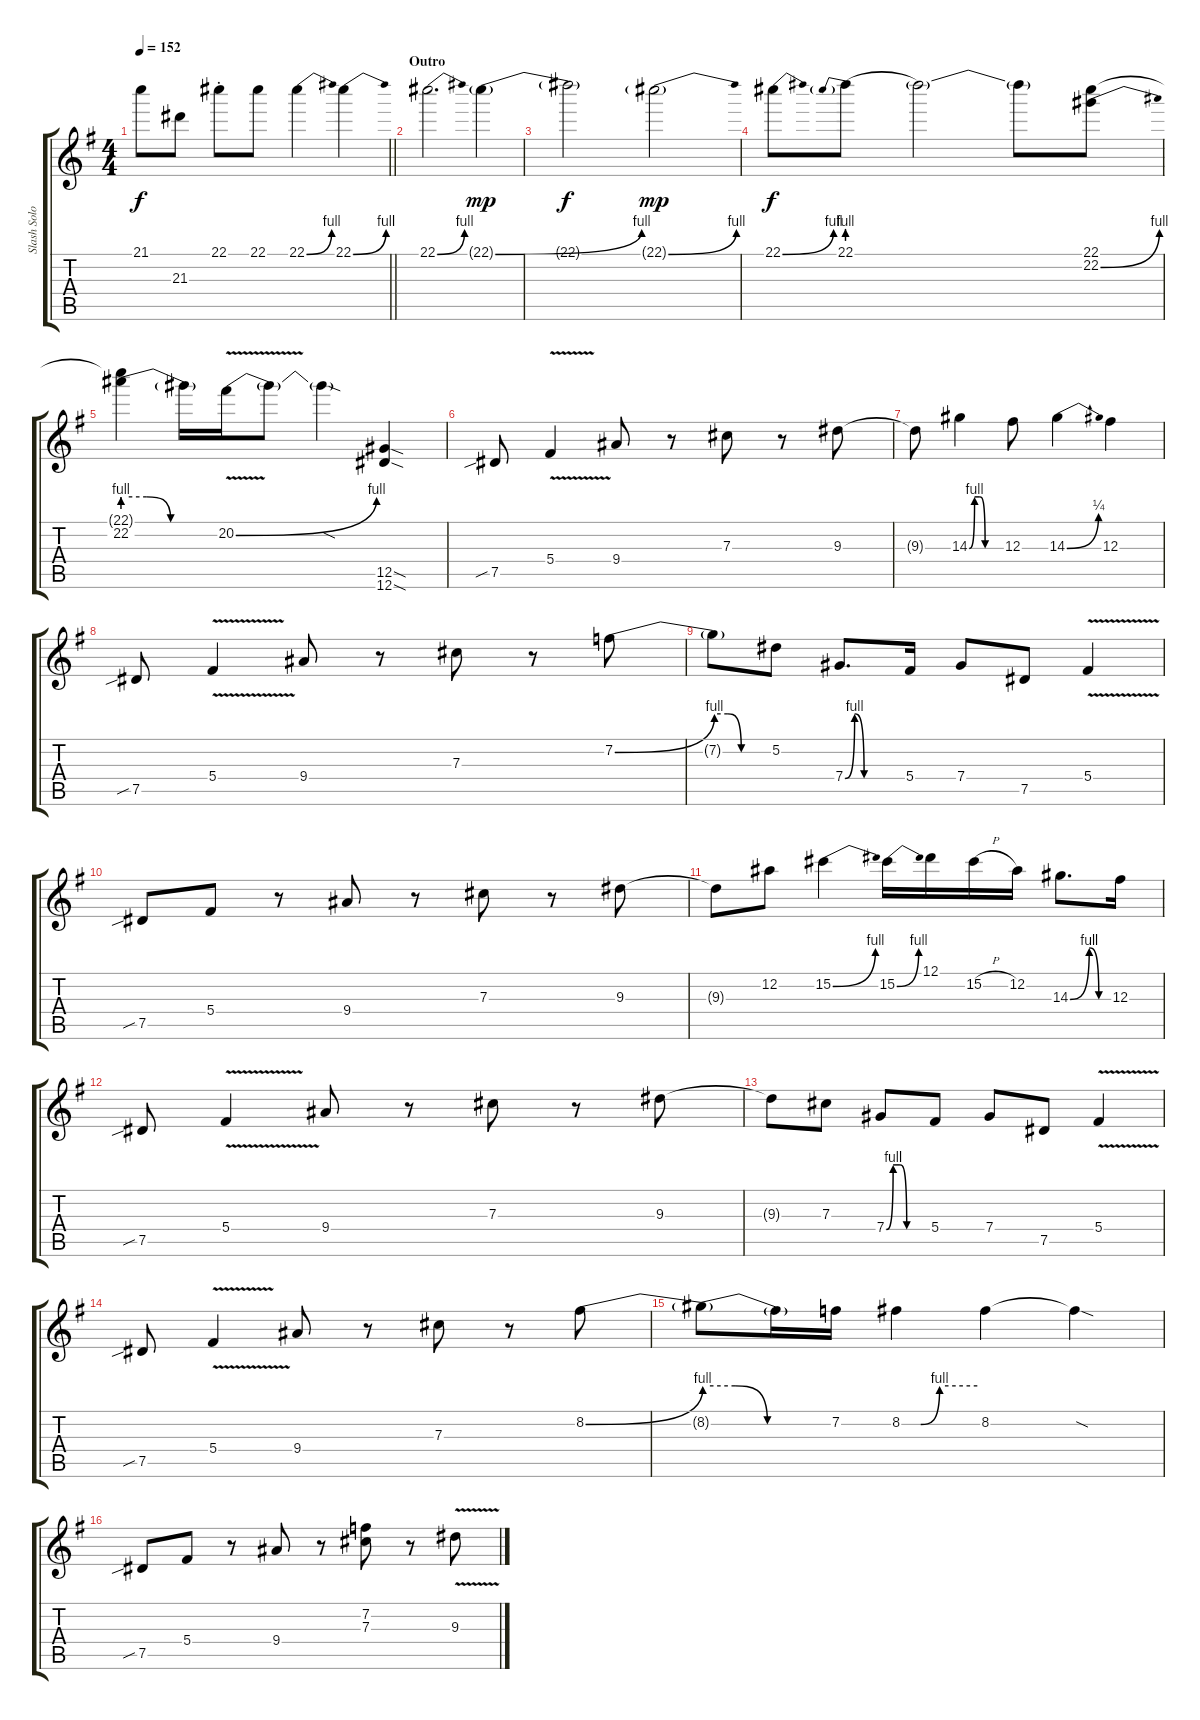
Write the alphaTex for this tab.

\track ("Slash Solo" "Slash Solo") {instrument overdrivenguitar}
\staff {score tabs}
\tuning (Eb4 Bb3 Gb3 Db3 Ab2 Eb2) {hide}
\ts (4 4)
\tempo 152
\clef g2
\barLineRight lightlight
\ks eminor
21.1.8{dy f} 21.3.8 22.1{st}.8 22.1.8 22.1{be (bend 0 0 60 4)}.4 22.1{be (bend 0 0 60 4)}.4 |
\section ("" "Outro")
22.1{be (bend 0 0 60 4)}.2{d} 22.1{be (bend 0 0 60 4) g}.4{dy mp} |
22.1{t}.2{dy f} 22.1{be (bend 0 0 60 4) g}.2{dy mp} |
22.1{be (bend 0 0 60 4)}.8{dy f} 22.1{be (prebend 0 4 60 4)}.8 22.1{t}.2 22.1{t}.8 (22.1 22.2{be (bend 0 0 60 4)}).8 |
(22.1{t} 22.2{be (custom 0 4 15 4 30 0 60 0)}).4 22.2{t}.16 20.2{be (bend 0 0 60 4) v}.16 20.2{t}.8 20.2{sod t}.4 (12.5{sod} 12.6{sod}).4{instrument overdrivenguitar} |
7.5{sib}.8 5.4{v}.4 9.4.8 r.8 7.3.8 r.8 9.3.8 |
9.3{t}.8 14.3{be (custom 0 0 10 4 20 4 30 0 60 0)}.4 12.3.8 14.3{be (bend 0 0 60 1)}.4 12.3.4 |
7.5{sib}.8 5.4{v}.4 9.4.8 r.8 7.3.8 r.8 7.2{be (bend 0 0 60 4)}.8 |
7.2{be (custom 0 4 15 4 30 0 60 0) t}.8 5.2.8 7.4{be (custom 0 0 10 4 20 0 30 0 60 0)}.8{d} 5.4.16 7.4.8 7.5.8 5.4{v}.4 |
7.5{sib}.8 5.4.8 r.8 9.4.8 r.8 7.3.8 r.8 9.3.8 |
9.3{t}.8 12.2.8 15.2{be (bend 0 0 60 4)}.4 15.2{be (bend 0 0 60 4)}.16 12.1.16 15.2{h}.16 12.2.16 14.3{be (custom 0 0 30 4 45 0 60 0)}.8{d} 12.3.16 |
7.5{sib}.8 5.4{v}.4 9.4.8 r.8 7.3.8 r.8 9.3.8 |
9.3{t}.8 7.3.8 7.4{be (custom 0 0 10 4 20 4 30 0 60 0)}.8 5.4.8 7.4.8 7.5.8 5.4{v}.4 |
7.5{sib}.8 5.4{v}.4 9.4.8 r.8 7.3.8 r.8 8.2{be (bend 0 0 60 4)}.8 |
8.2{be (custom 0 4 15 4 30 0 60 0) t}.8 8.2{t}.16 7.2.16 8.2{be (custom 0 0 15 0 30 4 60 4)}.4 8.2.4 8.2{sod t}.4 |
7.5{sib}.8 5.4.8 r.8 9.4.8 r.8 (7.2 7.3).8 r.8 9.3{v}.8
